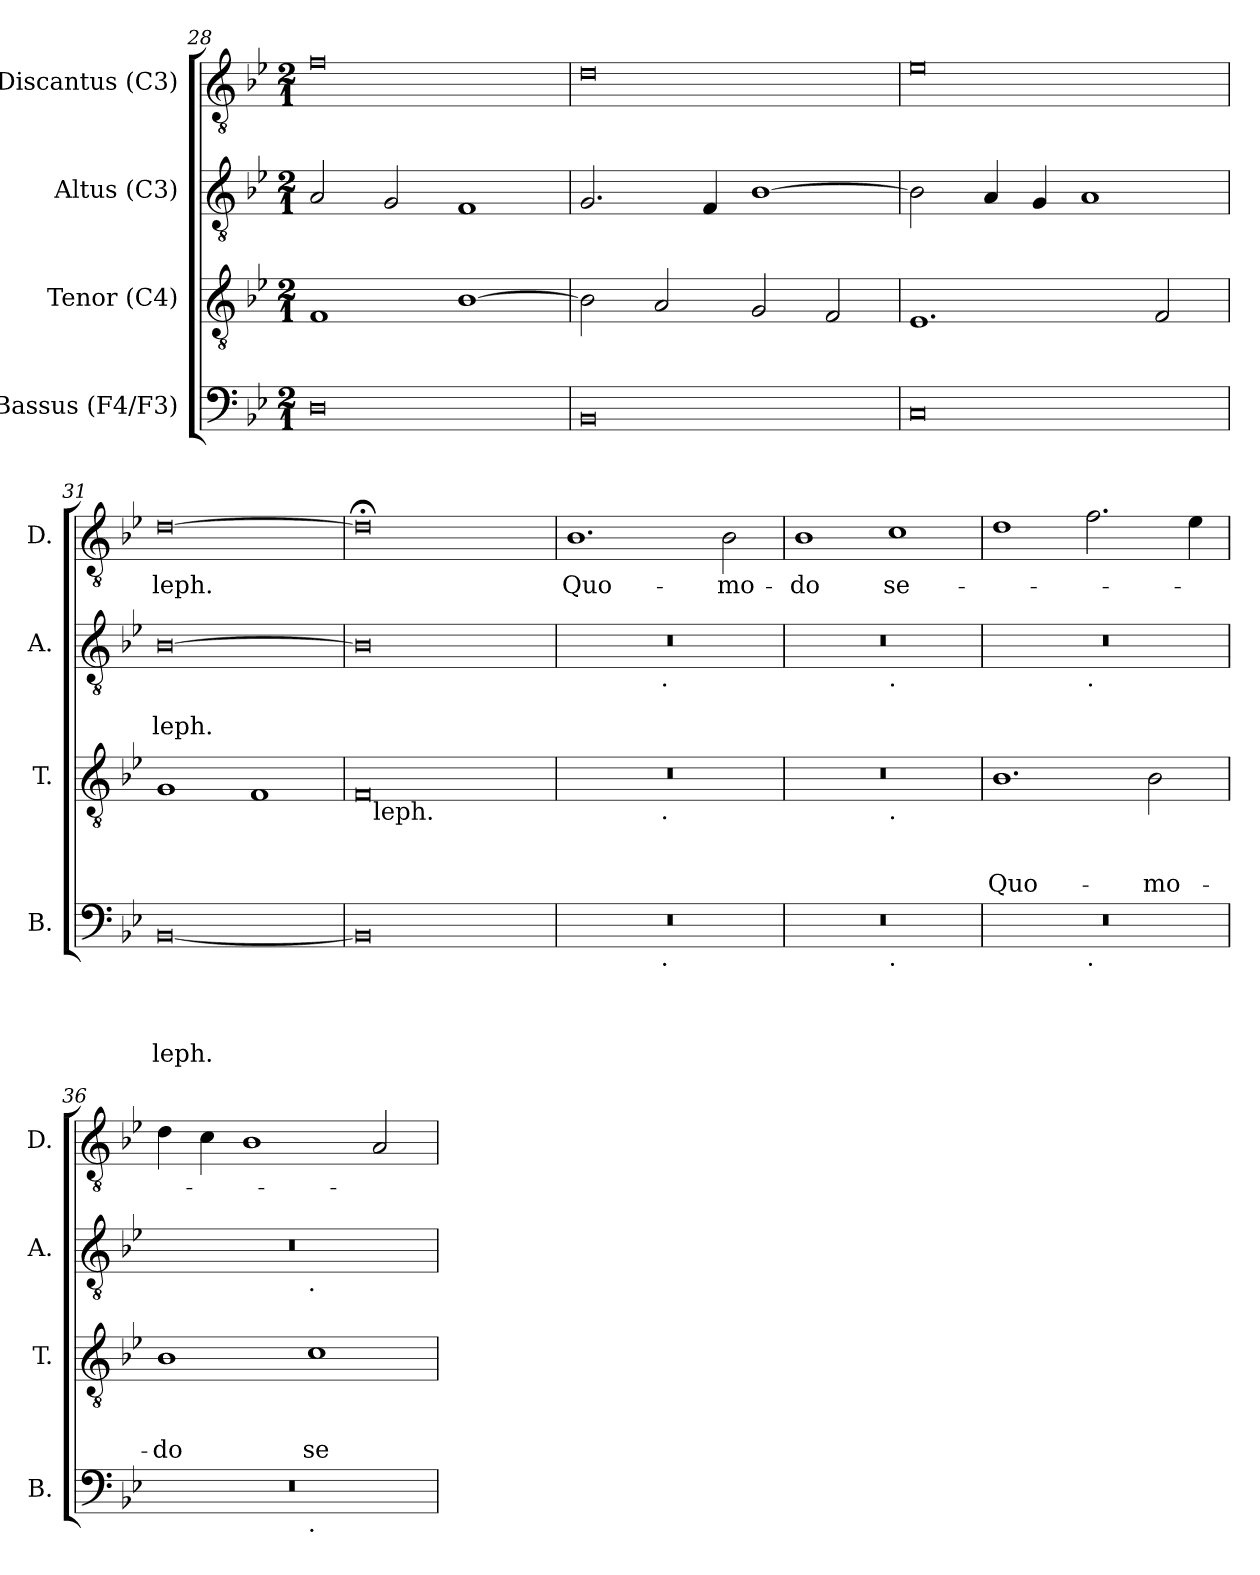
**kern	**text	**text	**text	**text	**kern	**text	**text	**text	**kern	**text	**text	**kern	**text
*part4	*part4	*part4	*part4	*part4	*part3	*part3	*part3	*part3	*part2	*part2	*part2	*part1	*part1
*staff4	*staff4	*staff4	*staff4	*staff4	*staff3	*staff3	*staff3	*staff3	*staff2	*staff2	*staff2	*staff1	*staff1
*I"Bassus (F4/F3)	*	*	*	*	*I"Tenor (C4)	*	*	*	*I"Altus (C3)	*	*	*I"Discantus (C3)	*
*I'B.	*	*	*	*	*I'T.	*	*	*	*I'A.	*	*	*I'D.	*
*clefF4	*	*	*	*	*clefGv2	*	*	*	*clefGv2	*	*	*clefGv2	*
*k[b-e-]	*	*	*	*	*k[b-e-]	*	*	*	*k[b-e-]	*	*	*k[b-e-]	*
*B-:	*	*	*	*	*B-:	*	*	*	*B-:	*	*	*B-:	*
*M2/1	*	*	*	*	*M2/1	*	*	*	*M2/1	*	*	*M2/1	*
=28	=28	=28	=28	=28	=28	=28	=28	=28	=28	=28	=28	=28	=28
0D	.	.	.	.	1F	.	.	.	2A/	.	.	0f	.
.	.	.	.	.	.	.	.	.	2G/	.	.	.	.
.	.	.	.	.	[>1B-	.	.	.	1F	.	.	.	.
=29	=29	=29	=29	=29	=29	=29	=29	=29	=29	=29	=29	=29	=29
0BB-	.	.	.	.	2B-\]	.	.	.	2.G/	.	.	0d	.
.	.	.	.	.	2A/	.	.	.	.	.	.	.	.
.	.	.	.	.	.	.	.	.	4F/	.	.	.	.
.	.	.	.	.	2G/	.	.	.	[>1B-	.	.	.	.
.	.	.	.	.	2F/	.	.	.	.	.	.	.	.
=30	=30	=30	=30	=30	=30	=30	=30	=30	=30	=30	=30	=30	=30
0C	.	.	.	.	1.E-	.	.	.	2B-\]	.	.	0e-	.
.	.	.	.	.	.	.	.	.	4A/	.	.	.	.
.	.	.	.	.	.	.	.	.	4G/	.	.	.	.
.	.	.	.	.	.	.	.	.	1A	.	.	.	.
.	.	.	.	.	2F/	.	.	.	.	.	.	.	.
=31	=31	=31	=31	=31	=31	=31	=31	=31	=31	=31	=31	=31	=31
!	!	!	!	!LO:LY:b	!	!	!	!	!	!	!LO:LY:b	!	!LO:LY:b
[<0BB-	.	.	.	-leph.	1G	.	.	.	[>0B-	.	-leph.	[>0d	-leph.
.	.	.	.	.	1F	.	.	.	.	.	.	.	.
=32	=32	=32	=32	=32	=32	=32	=32	=32	=32	=32	=32	=32	=32
*	*	*	*	*	*^	*	*	*	*	*	*	*	*
0BB-]	.	.	.	.	0F	16ryy	.	.	.	0B-]	.	.	0d;<]	.
!	!	!	!	!	!	!LO:TX:b:t=leph.	!	!	!	!	!	!	!	!
.	.	.	.	.	.	1ryy	.	.	.	.	.	.	.	.
.	.	.	.	.	.	2...ryy	.	.	.	.	.	.	.	.
!!LO:LB:g=z
=33	=33	=33	=33	=33	=33	=33	=33	=33	=33	=33	=33	=33	=33	=33
!	!	!	!	!	!	!	!	!	!	!	!	!	!	!LO:LY:b
*^	*	*	*	*	*	*	*	*	*	*^	*	*	*	*
0r	1ryy	.	.	.	.	0r	1ryy	.	.	.	0r	1ryy	.	.	1.B-	Quo-
!	!	!	!	!	!	!	!	!	!	!	!	!LO:TX:b:t=.	!	!	!	!
!	!	!	!	!	!	!	!LO:TX:b:t=.	!	!	!	!	!	!	!	!	!
!	!LO:TX:b:t=.	!	!	!	!	!	!	!	!	!	!	!	!	!	!	!
.	1ryy	.	.	.	.	.	1ryy	.	.	.	.	1ryy	.	.	.	.
!	!	!	!	!	!	!	!	!	!	!	!	!	!	!	!	!LO:LY:b
.	.	.	.	.	.	.	.	.	.	.	.	.	.	.	2B-\	-mo-
=34	=34	=34	=34	=34	=34	=34	=34	=34	=34	=34	=34	=34	=34	=34	=34	=34
!	!	!	!	!	!	!	!	!	!	!	!	!	!	!	!	!LO:LY:b
0r	1ryy	.	.	.	.	0r	1ryy	.	.	.	0r	1ryy	.	.	1B-	-do
!	!	!	!	!	!	!	!	!	!	!	!	!LO:TX:b:t=.	!	!	!	!
!	!	!	!	!	!	!	!LO:TX:b:t=.	!	!	!	!	!	!	!	!	!
!	!LO:TX:b:t=.	!	!	!	!	!	!	!	!	!	!	!	!	!	!	!
!	!	!	!	!	!	!	!	!	!	!	!	!	!	!	!	!LO:LY:b
.	1ryy	.	.	.	.	.	1ryy	.	.	.	.	1ryy	.	.	1c	se-
=35	=35	=35	=35	=35	=35	=35	=35	=35	=35	=35	=35	=35	=35	=35	=35	=35
!	!	!	!	!	!	!	!	!	!	!LO:LY:b	!	!	!	!	!	!
*	*	*	*	*	*	*v	*v	*	*	*	*	*	*	*	*	*
0r	1ryy	.	.	.	.	1.B-	.	.	-Quo-	0r	1ryy	.	.	1d	.
!	!	!	!	!	!	!	!	!	!	!	!LO:TX:b:t=.	!	!	!	!
!	!LO:TX:b:t=.	!	!	!	!	!	!	!	!	!	!	!	!	!	!
.	1ryy	.	.	.	.	.	.	.	.	.	1ryy	.	.	2.f\	.
!	!	!	!	!	!	!	!	!	!LO:LY:b	!	!	!	!	!	!
.	.	.	.	.	.	2B-\	.	.	-mo-	.	.	.	.	.	.
.	.	.	.	.	.	.	.	.	.	.	.	.	.	4e-\	.
=36	=36	=36	=36	=36	=36	=36	=36	=36	=36	=36	=36	=36	=36	=36	=36
!	!	!	!	!	!	!	!	!	!LO:LY:b	!	!	!	!	!	!
0r	1ryy	.	.	.	.	1B-	.	.	-do	0r	1ryy	.	.	4d\	.
.	.	.	.	.	.	.	.	.	.	.	.	.	.	4c\	.
.	.	.	.	.	.	.	.	.	.	.	.	.	.	1B-	.
!	!	!	!	!	!	!	!	!	!	!	!LO:TX:b:t=.	!	!	!	!
!	!LO:TX:b:t=.	!	!	!	!	!	!	!	!	!	!	!	!	!	!
!	!	!	!	!	!	!	!	!	!LO:LY:b	!	!	!	!	!	!
.	1ryy	.	.	.	.	1c	.	.	se-	.	1ryy	.	.	.	.
.	.	.	.	.	.	.	.	.	.	.	.	.	.	2A/	.
*v	*v	*	*	*	*	*	*	*	*	*v	*v	*	*	*	*
=	=	=	=	=	=	=	=	=	=	=	=	=	=
*-	*-	*-	*-	*-	*-	*-	*-	*-	*-	*-	*-	*-	*-
